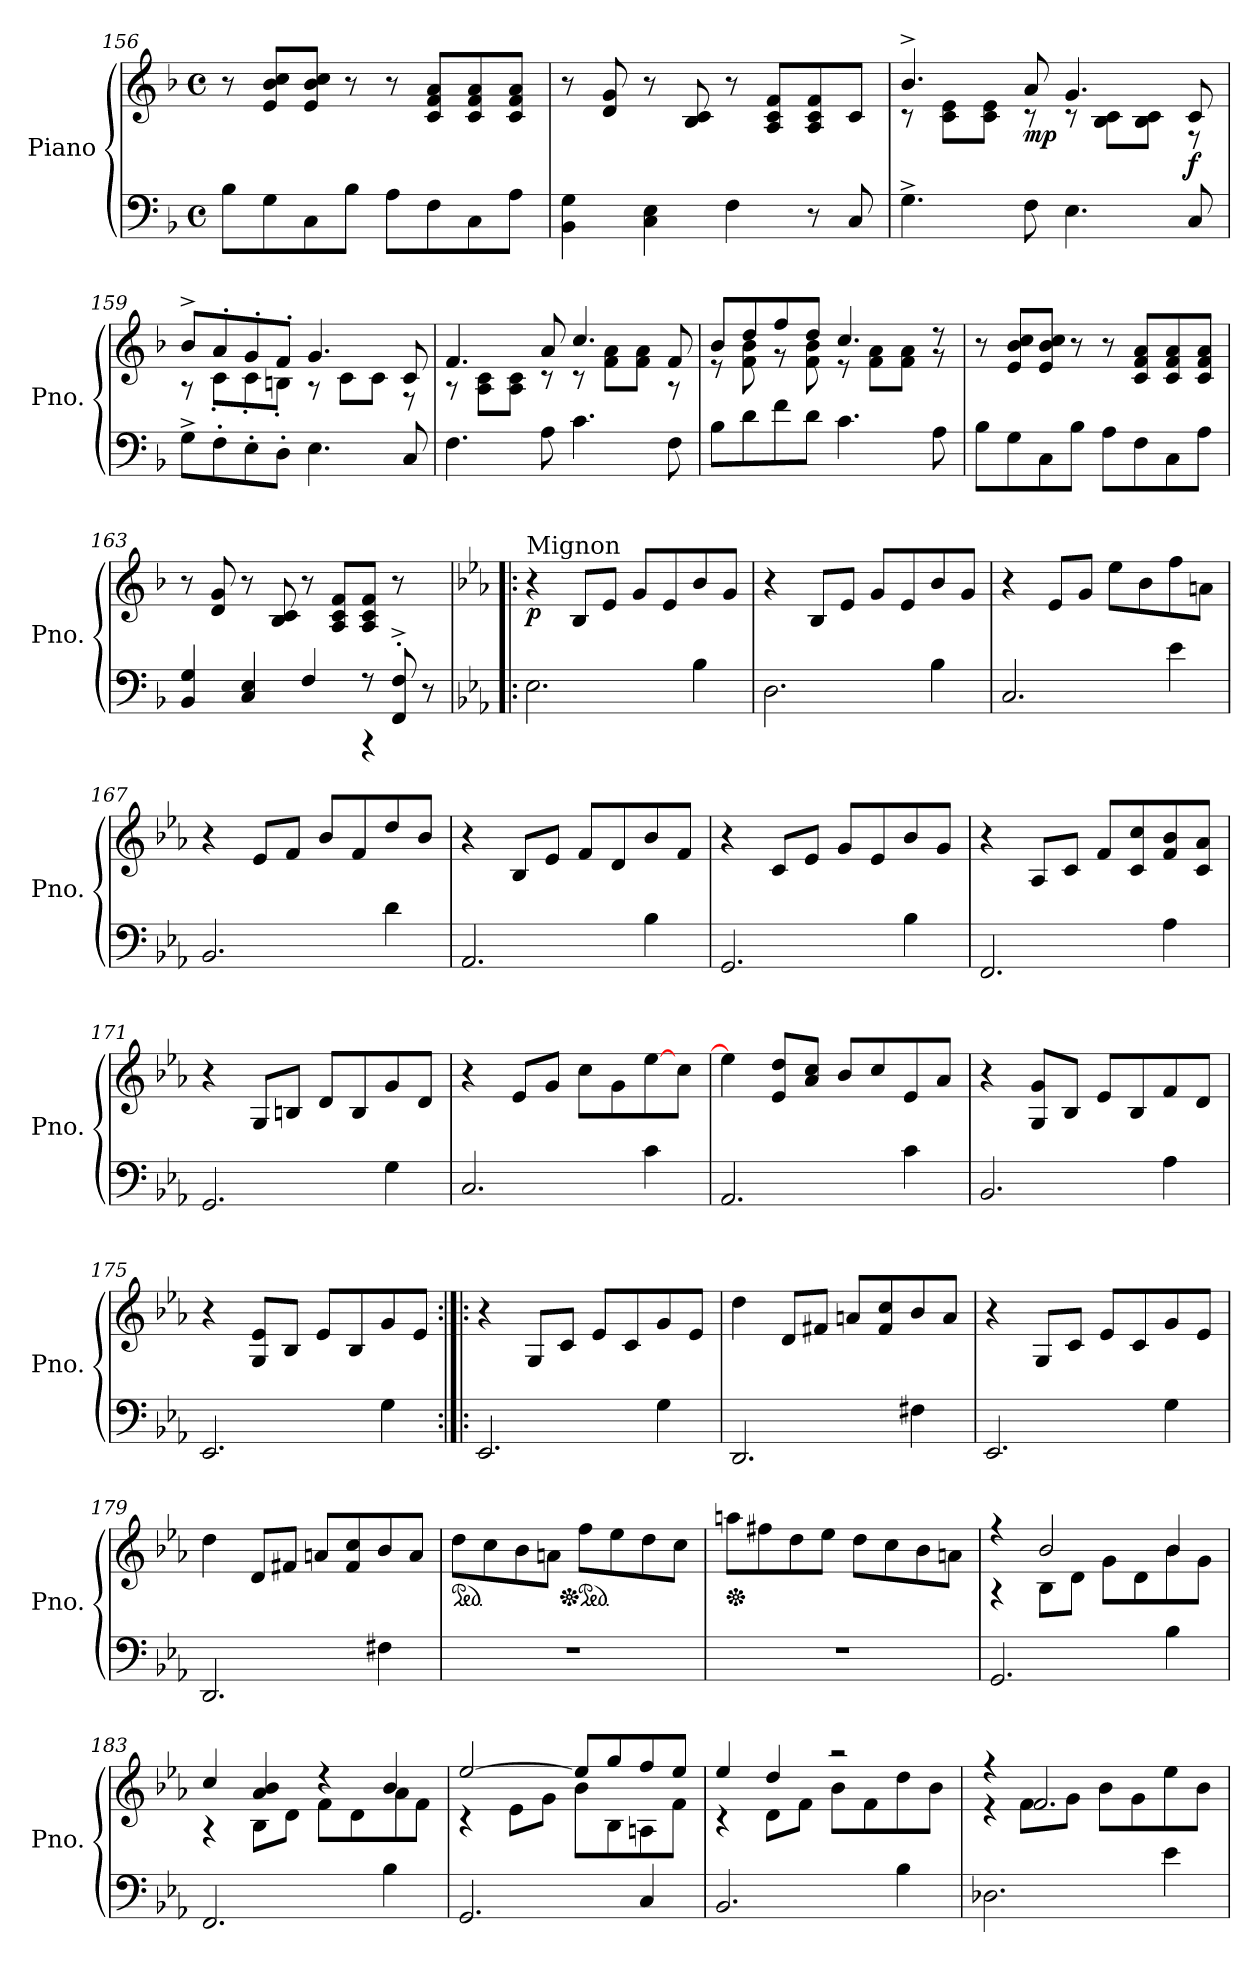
**kern	**kern	**dynam
*part1	*part1	*part1
*staff2	*staff1	*staff1/2
*I"Piano	*	*
*I'Pno.	*	*
!!LO:LB:g=z
*clefF4	*clefG2	*
*k[b-]	*k[b-]	*
*M4/4	*M4/4	*
*met(c)	*met(c)	*
=156	=156	=156
8B-\L	8r	.
8G\	8e/ 8b-/ 8cc/L	.
8C\	8e/ 8b-/ 8cc/J	.
8B-\J	8r	.
8A\L	8r	.
8F\	8c/ 8f/ 8a/L	.
8C\	8c/ 8f/ 8a/	.
8A\J	8c/ 8f/ 8a/J	.
=157	=157	=157
4BB-\ 4G\	8r	.
.	8d/ 8g/	.
4C\ 4E\	8r	.
.	8B-/ 8c/	.
4F\	8r	.
.	8A/ 8c/ 8f/L	.
8r	8A/ 8c/ 8f/	.
8C/	8c/J	.
=158	=158	=158
*	*^	*
4.G^\	4.b-^/	8r	.
.	.	8c\ 8e\L	.
.	.	8c\ 8e\J	.
!	!	!	!LO:DY:b
8F\	8a/	8r	mp
4.E\	4.g/	8r	.
.	.	8B-\ 8c\L	.
.	.	8B-\ 8c\J	.
!	!	!	!LO:DY:b
8C/	8c/	8r	f
=159	=159	=159	=159
8G^\L	8b-^/L	8r	.
8F'\	8a'/	8c'\L	.
8E'\	8g'/	8c'\	.
8D'\J	8f'/J	8Bn'\J	.
4.E\	4.g/	8r	.
.	.	8c\L	.
.	.	8c\J	.
8C/	8c/	8r	.
!!LO:LB:g=z	!!
=160	=160	=160	=160
4.F\	4.f/	8r	.
.	.	8A\ 8c\L	.
.	.	8A\ 8c\J	.
8A\	8a/	8r	.
4.c\	4.cc/	8r	.
.	.	8f\ 8a\L	.
.	.	8f\ 8a\J	.
8F\	8f/	8r	.
=161	=161	=161	=161
8B-\L	8b-/L	8r	.
8d\	8dd/	8f\ 8b-\	.
8f\	8ff/	8r	.
8d\J	8dd/J	8f\ 8b-\	.
4.c\	4.cc/	8r	.
.	.	8f\ 8a\L	.
.	.	8f\ 8a\J	.
8A\	8r	8r	.
*	*v	*v	*
=162	=162	=162
8B-\L	8r	.
8G\	8e/ 8b-/ 8cc/L	.
8C\	8e/ 8b-/ 8cc/J	.
8B-\J	8r	.
8A\L	8r	.
8F\	8c/ 8f/ 8a/L	.
8C\	8c/ 8f/ 8a/	.
8A\J	8c/ 8f/ 8a/J	.
=163	=163	=163
*	*MM93	*
*^	*	*
4BB-/ 4G/	2.ryy	8r	.
.	.	8d/ 8g/	.
*	*	*MM85	*
4C/ 4E/	.	8r	.
.	.	8B-/ 8c/	.
4F/	.	8r	.
.	.	8A/ 8c/ 8f/L	.
8r	4r	8A/ 8c/ 8f/J	.
*	*	*MM40	*
8FF/^' 8F/^'	.	8r	.
8ryy	8r	8ryy	.
*v	*v	*	*
!!LO:PB:g=z
=164!|:	=164!|:	=164!|:
*k[b-e-a-]	*k[b-e-a-]	*
*	*MM120	*
*^	*	*
!	!	!LO:TX:a:t=Mignon	!
!	!	!	!LO:DY:b
*v	*v	*	*
2.E-\	4r	p
.	8B-/L	.
.	8e-/J	.
.	8g/L	.
.	8e-/	.
4B-\	8b-/	.
.	8g/J	.
=165	=165	=165
2.D\	4r	.
.	8B-/L	.
.	8e-/J	.
.	8g/L	.
.	8e-/	.
4B-\	8b-/	.
.	8g/J	.
=166	=166	=166
2.C/	4r	.
.	8e-/L	.
.	8g/J	.
.	8ee-\L	.
.	8b-\	.
4e-\	8ff\	.
.	8an\J	.
!!LO:LB:g=z
=167	=167	=167
2.BB-/	4r	.
.	8e-/L	.
.	8f/J	.
.	8b-/L	.
.	8f/	.
4d\	8dd/	.
.	8b-/J	.
=168	=168	=168
2.AA-/	4r	.
.	8B-/L	.
.	8e-/J	.
.	8f/L	.
.	8d/	.
4B-\	8b-/	.
.	8f/J	.
=169	=169	=169
2.GG/	4r	.
.	8c/L	.
.	8e-/J	.
.	8g/L	.
.	8e-/	.
4B-\	8b-/	.
.	8g/J	.
!!LO:LB:g=z
=170	=170	=170
2.FF/	4r	.
.	8A-/L	.
.	8c/J	.
.	8f/L	.
.	8c/ 8cc/	.
4A-\	8f/ 8b-/	.
.	8c/ 8a-/J	.
=171	=171	=171
2.GG/	4r	.
.	8G/L	.
.	8Bn/J	.
.	8d/L	.
.	8B/	.
4G\	8g/	.
.	8d/J	.
=172	=172	=172
2.C/	4r	.
.	8e-/L	.
.	8g/J	.
.	8cc\L	.
.	8g\	.
4c\	[8ee-\	.
.	8cc\J	.
!!LO:LB:g=z
=173	=173	=173
2.AA-/	4ee-\]	.
.	8e-/ 8dd/L	.
.	8a-/ 8cc/J	.
.	8b-/L	.
.	8cc/	.
4c\	8e-/	.
.	8a-/J	.
=174	=174	=174
2.BB-/	4r	.
.	8G/ 8g/L	.
.	8B-/J	.
.	8e-/L	.
.	8B-/	.
4A-\	8f/	.
.	8d/J	.
=175	=175	=175
2.EE-/	4r	.
.	8G/ 8e-/L	.
.	8B-/J	.
.	8e-/L	.
.	8B-/	.
4G\	8g/	.
.	8e-/J	.
!!LO:LB:g=z
=176:|!|:	=176:|!|:	=176:|!|:
2.EE-/	4r	.
.	8G/L	.
.	8c/J	.
.	8e-/L	.
.	8c/	.
4G\	8g/	.
.	8e-/J	.
=177	=177	=177
2.DD/	4dd\	.
.	8d/L	.
.	8f#X/J	.
.	8an/L	.
.	8f#/ 8cc/	.
4F#X\	8b-/	.
.	8a/J	.
=178	=178	=178
2.EE-/	4r	.
.	8G/L	.
.	8c/J	.
.	8e-/L	.
.	8c/	.
4G\	8g/	.
.	8e-/J	.
!!LO:PB:g=z
=179	=179	=179
2.DD/	4dd\	.
.	8d/L	.
.	8f#X/J	.
.	8an/L	.
.	8f#/ 8cc/	.
4F#X\	8b-/	.
.	8a/J	.
=180	=180	=180
*	*ped	*
1r	8dd\L	.
.	8cc\	.
.	8b-\	.
.	8an\J	.
*	*Xped	*
*	*ped	*
.	8ff\L	.
.	8ee-\	.
.	8dd\	.
.	8cc\J	.
=181	=181	=181
*	*Xped	*
1r	8aan\L	.
.	8ff#X\	.
.	8dd\	.
.	8ee-\J	.
.	8dd\L	.
.	8cc\	.
.	8b-\	.
.	8an\J	.
!!LO:LB:g=z
=182	=182	=182
*	*^	*
2.GG/	4r	4r	.
.	2b-/	8B-\L	.
.	.	8d\J	.
.	.	8g\L	.
.	.	8d\	.
4B-\	4b-/	8b-\	.
.	.	8g\J	.
=183	=183	=183	=183
2.FF/	4cc/	4r	.
.	4a-/ 4b-/	8B-\L	.
.	.	8d\J	.
.	4r	8f\L	.
.	.	8d\	.
4B-\	4b-/	8a-\	.
.	.	8f\J	.
=184	=184	=184	=184
2.GG/	[2ee-/	4r	.
.	.	8e-\L	.
.	.	8g\J	.
.	8ee-/L]	8b-\L	.
.	8gg/	8B-\	.
4C/	8ff/	8An\	.
.	8ee-/J	8f\J	.
!!LO:LB:g=z	!!
=185	=185	=185	=185
2.BB-/	4ee-/	4r	.
.	4dd/	8d\L	.
.	.	8f\J	.
.	2r	8b-\L	.
.	.	8f\	.
4B-\	.	8dd\	.
.	.	8b-\J	.
=186	=186	=186	=186
2.D-X\	4r	4r	.
.	2.f/	8f\L	.
.	.	8g\J	.
.	.	8b-\L	.
.	.	8g\	.
4e-\	.	8ee-\	.
.	.	8b-\J	.
*	*v	*v	*
=	=	=
*-	*-	*-
